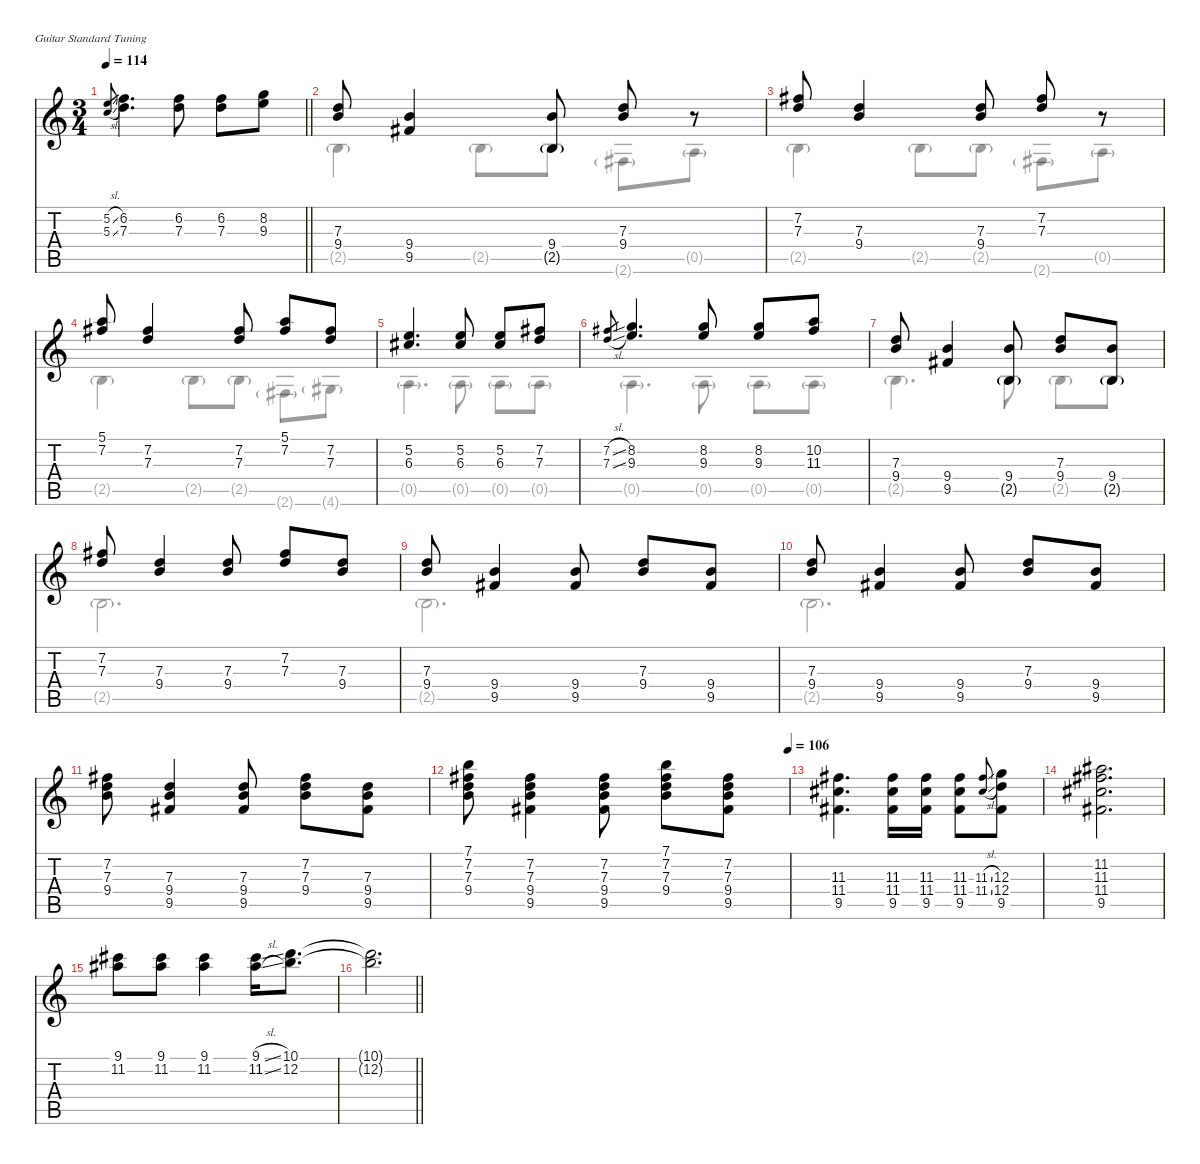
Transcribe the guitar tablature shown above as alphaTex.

\defaultSystemsLayout 4
\hideDynamics
\bracketExtendMode nobrackets
\singleTrackTrackNamePolicy hidden
\multiTrackTrackNamePolicy hidden
\otherSystemsTrackNameOrientation horizontal
\track ("James Hetfield" "dist.guit.") {instrument distortionguitar}
\staff {score tabs}
\tuning (E4 B3 G3 D3 A2 E2)
\voice
\ts (3 4)
\tempo 114
\clef g2
\barLineRight lightlight
\ks c
(5.2{sl} 5.3{sl}).8{gr dy mf beam Up} (6.2 7.3).4{d dy f beam Down} (6.2 7.3).8{beam Down} (6.2 7.3).8{beam Down} (8.2 9.3).8{beam Down} |
(7.3 9.4).8{beam Up} (9.4 9.5{acc #}).4{beam Up} (9.4 2.5{g}).8{beam Up} (7.3 9.4).8{beam Up} r.8{beam Up} |
(7.2{acc #} 7.3).8{beam Up} (7.3 9.4).4{beam Up} (7.3 9.4).8{beam Up} (7.2{acc #} 7.3).8{beam Up} r.8{beam Up} |
(5.1 7.2{acc #}).8{beam Up} (7.2{acc #} 7.3).4{beam Up} (7.2{acc #} 7.3).8{beam Up} (5.1 7.2{acc #}).8{beam Up} (7.2{acc #} 7.3).8{beam Up} |
(5.2 6.3{acc #}).4{d beam Up} (5.2 6.3{acc #}).8{beam Up} (5.2 6.3{acc #}).8{beam Up} (7.2{acc #} 7.3).8{beam Up} |
(7.2{sl acc #} 7.3{sl}).8{gr dy mf beam Up} (8.2 9.3).4{d dy f beam Up} (8.2 9.3).8{beam Up} (8.2 9.3).8{beam Up} (10.2 11.3{acc #}).8{beam Up} |
(7.3 9.4).8{beam Up} (9.4 9.5{acc #}).4{beam Up} (9.4 2.5{g}).8{beam Up} (7.3 9.4).8{beam Up} (9.4 2.5{g}).8{beam Up} |
(7.2{acc #} 7.3).8{beam Up} (7.3 9.4).4{beam Up} (7.3 9.4).8{beam Up} (7.2{acc #} 7.3).8{beam Up} (7.3 9.4).8{beam Up} |
(7.3 9.4).8{beam Up} (9.4 9.5{acc #}).4{beam Up} (9.4 9.5{acc #}).8{beam Up} (7.3 9.4).8{beam Up} (9.4 9.5{acc #}).8{beam Up} |
(7.3 9.4).8{beam Up} (9.4 9.5{acc #}).4{beam Up} (9.4 9.5{acc #}).8{beam Up} (7.3 9.4).8{beam Up} (9.4 9.5{acc #}).8{beam Up} |
(7.2{acc #} 7.3 9.4).8{beam Down} (7.3 9.4 9.5{acc #}).4{beam Up} (7.3 9.4 9.5{acc #}).8{beam Up} (7.2{acc #} 7.3 9.4).8{beam Down} (7.3 9.4 9.5{acc #}).8{beam Down} |
\tempo (106 1)
(7.1 7.2{acc #} 7.3 9.4).8{beam Down} (7.2{acc #} 7.3 9.4 9.5{acc #}).4{beam Down} (7.2{acc #} 7.3 9.4 9.5{acc #}).8{beam Down} (7.1 7.2{acc #} 7.3 9.4).8{beam Down} (7.2{acc #} 7.3 9.4 9.5{acc #}).8{beam Down} |
(11.3{acc #} 11.4{acc #} 9.5{acc #}).4{d beam Down} (11.3{acc #} 11.4{acc #} 9.5{acc #}).16{beam Down} (11.3{acc #} 11.4{acc #} 9.5{acc #}).16{beam Down} (11.3{acc #} 11.4{acc #} 9.5{acc #}).8{beam Down} (11.3{sl acc #} 11.4{sl acc #}).8{gr onbeat dy mf beam Up} (12.3 12.4 9.5{acc #}).8{dy f beam Down} |
\beaming (8 2 2 2 2)
(11.2{acc #} 11.3{acc #} 11.4{acc #} 9.5{acc #}).2{d beam Down} |
\beaming (8 2 2 2)
(9.1{acc #} 11.2{acc #}).8{beam Down} (9.1{acc #} 11.2{acc #}).8{beam Down} (9.1{acc #} 11.2{acc #}).4{beam Down} (9.1{sl acc #} 11.2{sl acc #}).16{beam Down} (10.1 12.2).8{d beam Down} |
\barLineRight lightlight
(10.1{t} 12.2{t}).2{d beam Down}
\voice
\clef g2
\ottava regular
\simile none
\barLineRight lightlight
\ks c
|
2.5{g}.4{beam Down} 2.5{g}.8{beam Down} 2.5{g}.8{beam Down} 2.6{g acc #}.8{beam Down} 0.5{g}.8{beam Down} |
2.5{g}.4{beam Down} 2.5{g}.8{beam Down} 2.5{g}.8{beam Down} 2.6{g acc #}.8{beam Down} 0.5{g}.8{beam Down} |
2.5{g}.4{beam Down} 2.5{g}.8{beam Down} 2.5{g}.8{beam Down} 2.6{g acc #}.8{beam Down} 4.6{g acc #}.8{beam Down} |
0.5{g}.4{d beam Down} 0.5{g}.8{beam Down} 0.5{g}.8{beam Down} 0.5{g}.8{beam Down} |
0.5{g}.4{d beam Down} 0.5{g}.8{beam Down} 0.5{g}.8{beam Down} 0.5{g}.8{beam Down} |
2.5{g}.4{d beam Down} 2.5{g}.8{beam Down} 2.5{g}.8{beam Down} 2.5{g}.8{beam Down} |
2.5{g}.2{d beam Down} |
2.5{g}.2{d beam Down} |
2.5{g}.2{d beam Down} |
|
|
|
|
|
\barLineRight lightlight
